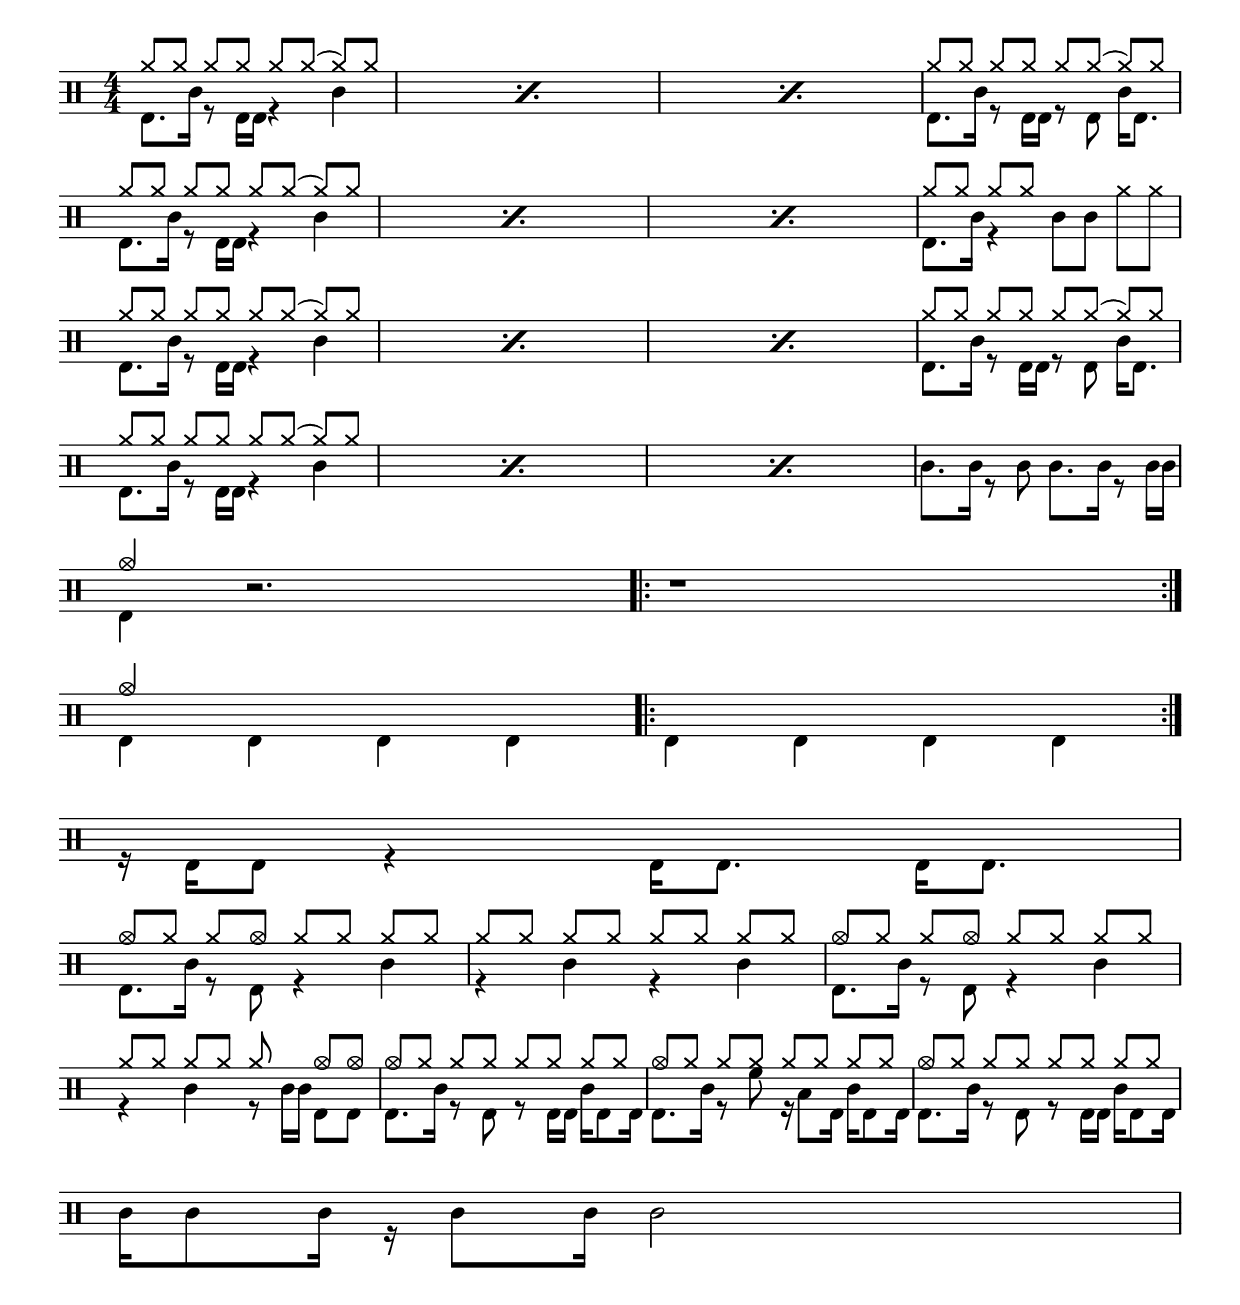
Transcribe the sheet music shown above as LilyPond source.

\version "2.18.2"
\version "2.18.2"

% Include
#(ly:set-option 'relative-includes #t)
\include "drumrests.ly"
\include "drumkit.ly"
% return to default setting
#(ly:set-option 'relative-includes #f)

\paper {
  %system-system-spacing #'basic-distance = #15
  %score-system-spacing #'basic-distance = #25
}

%%%%%%%%%%%%%%%%%%%%%%%%%%%%%%%%%%%%%%%%%%%%%%%%%%%%%%%%%%%%%%%%%%%%
#(define ((bars-per-line-engraver bar-list) context)
  (let* ((working-copy bar-list)
         (total (1+ (car working-copy))))
    `((acknowledgers
       (paper-column-interface
        . ,(lambda (engraver grob source-engraver)
             (let ((internal-bar (ly:context-property context 'internalBarNumber)))
               (if (and (pair? working-copy)
                        (= (remainder internal-bar total) 0)
                        (eq? #t (ly:grob-property grob 'non-musical)))
                   (begin
                     (set! (ly:grob-property grob 'line-break-permission) 'force)
                     (if (null? (cdr working-copy))
                         (set! working-copy bar-list)
                         (begin
                           (set! working-copy (cdr working-copy))))
                           (set! total (+ total (car working-copy))))))))))))
%%%%%%%%%%%%%%%%%%%%%%%%%%%%%%%%%%%%%%%%%%%%%%%%%%%%%%%%%%%%%%%%%%%%

\layout {
  #(layout-set-staff-size 20)
  indent = 0.0\cm 
  ragged-right = ##f
  ragged-last = ##f

  \set Score.proportionalNotationDuration = #(ly:make-moment 1/4)
  \override Score.SpacingSpanner.uniform-stretching = ##t
  \override Score.SpacingSpanner.base-shortest-duration = #(ly:make-moment 1/4) 
  \override Score.SpacingSpanner.common-shortest-duration = #(ly:make-moment 1/4)
  \override Score.SpacingSpanner.shortest-duration-space = #10
  \override Score.RehearsalMark #'self-alignment-X = #LEFT
  \context {
    \Score
    \remove "Bar_number_engraver"
    \override NonMusicalPaperColumn.line-break-permission = ##f
    \consists #(bars-per-line-engraver '(4))
  }
  
  \set DrumStaff.drumStyleTable = #(alist->hash-table dbdrums)

  \set Timing.beamExceptions = #'()
  \set Timing.baseMoment = #(ly:make-moment 1/4)
  \set Timing.beatStructure = #'(1 1 1 1)
  \set DrumStaff.beamExceptions = #'()
  \set DrumStaff.baseMoment = #(ly:make-moment 1/4)
  \set DrumStaff.beatStructure = #'(1 1 1 1)
  \set Score.beamExceptions = #'()
  \set Score.baseMoment = #(ly:make-moment 1/4)
  \set Score.beatStructure = #'(1 1 1 1)

  %\override DrumStaff.TimeSignature #'space-alist #'first-note = #'(fixed-space . 2)
  %\override DrumStaff.Clef #'space-alist #'first-note = #'(minimum-fixed-space . 3.8)
  \context {
    \DrumStaff
    \numericTimeSignature

    %firstClef = ##f
    %\remove "Clef_engraver"
    %\remove "Time_signature_engraver"
    %\remove "Bar_engraver"
  }
  
  % REQUIRES drumrests.ly
  \override DrumStaff.RestCollision #'positioning-done = #merge-rests-on-positioning

        %\override Score.LeftEdge #'space-alist #'clef = #'(fixed-space . 10)
        %\override Score.LeftEdge #'space-alist #'first-note = #'(fixed-space . 7)
        %\override Score.Clef #'stencil = #point-stencil
        %\override DrumStaff.SystemStartBrace #'padding = #10
%%         \override DrumStaff.TimeSignature #'space-alist = #'(
%%           (staff-bar extra-space . 0.7)
%%           (first-note fixed-space . 2.0)
%%           (right-edge extra-space . 0.5)
%%           (cue-clef extra-space . 1.5)
%%         )
%%         \override DrumStaff.Clef #'space-alist = #'(
%%           (staff-bar extra-space . 0.7)
%%           (first-note minimum-fixed-space . 3.8)
%%           (right-edge extra-space . 0.5)
%%           (cue-clef extra-space . 1.5)
%%           (key-cancellation minimum-space . 3.5)
%%           (key-signature minimum-space . 3.5)
%%           (time-signature minimum-space . 4.2)
%%           (next-note extra-space . 1.0)
%%         )
}

%%%%%%%%%%%%%%%%%%%%%%%%%%%%%%%%%%%%%%%%%%%%%%%%%%%%%%%%%%%%%%%%%%%%
%%  FUNCTIONS
%%%%%%%%%%%%%%%%%%%%%%%%%%%%%%%%%%%%%%%%%%%%%%%%%%%%%%%%%%%%%%%%%%%%

%%%%%%%%%%%%%%%%%%%%%%%%%%%%%%%%%%%%%%%%%%%%%%%%%%%%%%%%%%%%%%%%%%%%
%% roundbox: Draw rounded-box around text.
%
#(define-markup-command (roundbox layout props text) (markup?)
  "Draw rounded-box around text."
  (interpret-markup layout props
  #{
    \markup {
      \rounded-box {
        #text
      }
    }
  #}))
%%
%% Usage:
%
%   \markup \roundbox "Struttura A - B - A - C"
%
%%%%%%%%%%%%%%%%%%%%%%%%%%%%%%%%%%%%%%%%%%%%%%%%%%%%%%%%%%%%%%%%%%%%

%%%%%%%%%%%%%%%%%%%%%%%%%%%%%%%%%%%%%%%%%%%%%%%%%%%%%%%%%%%%%%%%%%%%
%% accbox: Genera uno snippet in cui specificare l'accompagnamento
%
%   arg1: fraction as pair - pefinisce il tempo \time
%         eg: 1/4 -> #'(1. 4)
%   arg2: notazione per l'accompagnamento
%         eg: \drmmode {hh16 hh hh hh }
%
#(define accdrums '(
   (hihat   xcircle   #f 0)
))

#(define-markup-command (accbox layout props time accmusic) (pair? ly:music?)
  "doc: TODO"
  (interpret-markup layout props
  #{
  \markup {
    \score {
      \layout { ragged-right = ##t  indent = 0\cm }
      \new DrumStaff \with {
        alignAboveContext = #"3"
        fontSize = #-2
        drumStyleTable = #(alist->hash-table accdrums)
        \override StaffSymbol.staff-space = #(magstep -2)
        \override StaffSymbol.line-count = #1
        \override Stem.Y-extent = ##f
        \override Stem.length = #3
        \remove "Time_signature_engraver"
        \remove "Bar_engraver"
        %\hide Stem
      } <<
        \drummode {
          \time #time
          <<
            \new DrumVoice {
              \override TextScript.padding = #3
              \voiceUP
              #accmusic
            }
          >>
        }
      >>
    }
  }
  #}))
%
%% Usage
%
%   accmusic = \drummode {hh8^"Senso Shuffle" hh}
%   \markup \accbox #'(1 . 4) #accmusic
%
%%%%%%%%%%%%%%%%%%%%%%%%%%%%%%%%%%%%%%%%%%%%%%%%%%%%%%%%%%%%%%%%%%%%

%%%%%%%%%%%%%%%%%%%%%%%%%%%%%%%%%%%%%%%%%%%%%%%%%%%%%%%%%%%%%%%%%%%%
%%  VARIABLES
%%%%%%%%%%%%%%%%%%%%%%%%%%%%%%%%%%%%%%%%%%%%%%%%%%%%%%%%%%%%%%%%%%%%

% Layout

voiceUP = {
  \voiceOne
  %\override Stem.length = #5
  \override Beam #'positions = #'(5 . 5)
  \override Rest.staff-position = #0
}

voiceDOWN = {
  \voiceTwo
  %\override Stem.length = #-5
  \override Beam #'positions = #'(-5 . -5)
  %\override Rest.staff-position = #0
}

% Sticking

led = _\markup{ \raise #-3.2 "L" }
rid = _\markup{ \raise #-3.2 "R" }

leu = ^\markup{ \raise #4.5 "L" }
riu = ^\markup{ \raise #4.5 "R" }

% Special Notes

flam = \drummode { 
  \override Stem #'length = #4
  \acciaccatura{ sn8 } 
  \revert Stem #'length
}



\score {
    \new DrumStaff <<
        \drummode {
            \time 4/4
                <<
                \new DrumVoice {
                    \voiceUP
                    %%%%%%%%%%%%%%%%%%%%%%%%%%%%%%%%%%%%%%%% 
                    \repeat percent 3 {
                        hh8 hh hh hh hh hh( hh) hh
                    }
                    hh8 hh hh hh hh hh( hh) hh
                    %%%%%%%%%%%%%%%%%%%%%%%%%%%%%%%%%%%%%%%% 
                    \repeat percent 3 {
                        hh8 hh hh hh hh hh( hh) hh
                    }
                    hh8 hh hh hh s2
                    %%%%%%%%%%%%%%%%%%%%%%%%%%%%%%%%%%%%%%%% 
                    \repeat percent 3 {
                        hh8 hh hh hh hh hh( hh) hh
                    }
                    hh8 hh hh hh hh hh( hh) hh
                    %%%%%%%%%%%%%%%%%%%%%%%%%%%%%%%%%%%%%%%% 
                    \repeat percent 3 {
                        hh8 hh hh hh hh hh( hh) hh
                    }
                    s1
                    %%%%%%%%%%%%%%%%%%%%%%%%%%%%%%%%%%%%%%%% 
                    hha4 r2.
                    \repeat volta 7 { r1 \noBreak } \break
                    hha4 s2.
                    \repeat volta 6 { s1 \noBreak }
                    s1 \break
                    %%%%%%%%%%%%%%%%%%%%%%%%%%%%%%%%%%%%%%%% 
                    hha8 hh  hh hha  hh hh  hh hh
                    hh8  hh  hh hh   hh hh  hh hh
                    hha8 hh  hh hha  hh hh  hh hh
                    hh8  hh  hh hh   hh s   hha8 hha
                    %%%%%%%%%%%%%%%%%%%%%%%%%%%%%%%%%%%%%%%% 
                    hha8 hh  hh hh  hh hh  hh hh
                    hha8 hh  hh hh  hh hh  hh hh
                    hha8 hh  hh hh  hh hh  hh hh
                    s4

                }
                \new DrumVoice {
                    \voiceDOWN
                    %%%%%%%%%%%%%%%%%%%%%%%%%%%%%%%%%%%%%%%% 
                    bd8. sn16
                    r8 bd16 bd
                    r4
                    sn4

                    s1 s1

                    bd8. sn16
                    r8 bd16 bd
                    r8 bd8
                    sn16 bd8.
                    %%%%%%%%%%%%%%%%%%%%%%%%%%%%%%%%%%%%%%%% 
                    bd8. sn16
                    r8 bd16 bd
                    r4
                    sn4

                    s1 s1

                    bd8. sn16
                    r4
                    sn8 sn
                    hh8 hh
                    %%%%%%%%%%%%%%%%%%%%%%%%%%%%%%%%%%%%%%%% 
                    bd8. sn16
                    r8 bd16 bd
                    r4
                    sn4

                    s1 s1

                    bd8. sn16
                    r8 bd16 bd
                    r8 bd8
                    sn16 bd8.
                    %%%%%%%%%%%%%%%%%%%%%%%%%%%%%%%%%%%%%%%% 
                    bd8. sn16
                    r8 bd16 bd
                    r4
                    sn4

                    s1 s1

                    sn8. sn16
                    r8  sn8
                    sn8. sn16
                    r8  sn16 sn
                    %%%%%%%%%%%%%%%%%%%%%%%%%%%%%%%%%%%%%%%% 
                    bd4 s2.
                    \repeat volta 7 { r1 \noBreak } \break
                    bd4 bd bd bd
                    \repeat volta 6 { bd4 bd bd bd \noBreak }
                    r16 bd bd8
                    r4
                    bd16 bd8.
                    bd16 bd8. \break
                    %%%%%%%%%%%%%%%%%%%%%%%%%%%%%%%%%%%%%%%% 
                    bd8. sn16
                    r8 bd
                    r4
                    sn4

                    r4 sn r sn

                    bd8. sn16
                    r8 bd
                    r4
                    sn4

                    r4 sn
                    r8 sn16 sn
                    bd8 bd
                    %%%%%%%%%%%%%%%%%%%%%%%%%%%%%%%%%%%%%%%% 
                    bd8. sn16
                    r8 bd
                    r8 bd16 bd
                    sn16 bd8 bd16

                    bd8. sn16
                    r8 ht
                    r16 ft8 bd16
                    sn16 bd8 bd 16

                    bd8. sn16
                    r8 bd
                    r8 bd16 bd
                    sn16 bd8 bd16

                    sn16 sn8 sn16
                    r16 sn8 sn16
                    sn2
                }
            >>
            \break
        }
    >>
}

